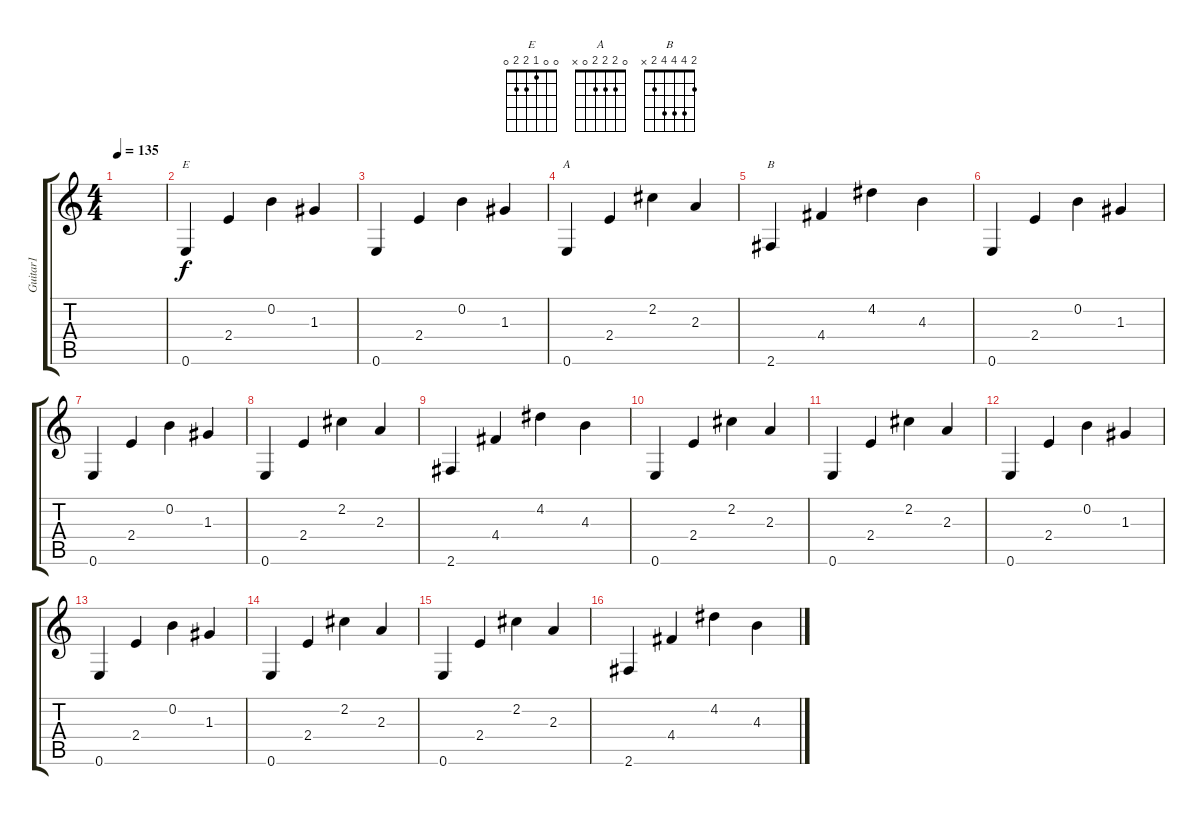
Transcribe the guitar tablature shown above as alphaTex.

\track ("Guitar1" "Guitar1") {instrument electricguitarclean}
\staff {score tabs}
\tuning (E4 B3 G3 D3 A2 E2) {hide}
\chord ("E" 0 0 1 2 2 0)
\chord ("A" 0 2 2 2 0 x)
\chord ("B" 2 4 4 4 2 x)
\ts (4 4)
\tempo 135
\clef g2
\ks c
|
0.6.4{ch "E"} 2.4.4 0.2.4 1.3.4 |
0.6.4 2.4.4 0.2.4 1.3.4 |
0.6.4{ch "A"} 2.4.4 2.2.4 2.3.4 |
2.6.4{ch "B"} 4.4.4 4.2.4 4.3.4 |
0.6.4 2.4.4 0.2.4 1.3.4 |
0.6.4 2.4.4 0.2.4 1.3.4 |
0.6.4 2.4.4 2.2.4 2.3.4 |
2.6.4 4.4.4 4.2.4 4.3.4 |
0.6.4 2.4.4 2.2.4 2.3.4 |
0.6.4 2.4.4 2.2.4 2.3.4 |
0.6.4 2.4.4 0.2.4 1.3.4 |
0.6.4 2.4.4 0.2.4 1.3.4 |
0.6.4 2.4.4 2.2.4 2.3.4 |
0.6.4 2.4.4 2.2.4 2.3.4 |
2.6.4 4.4.4 4.2.4 4.3.4
